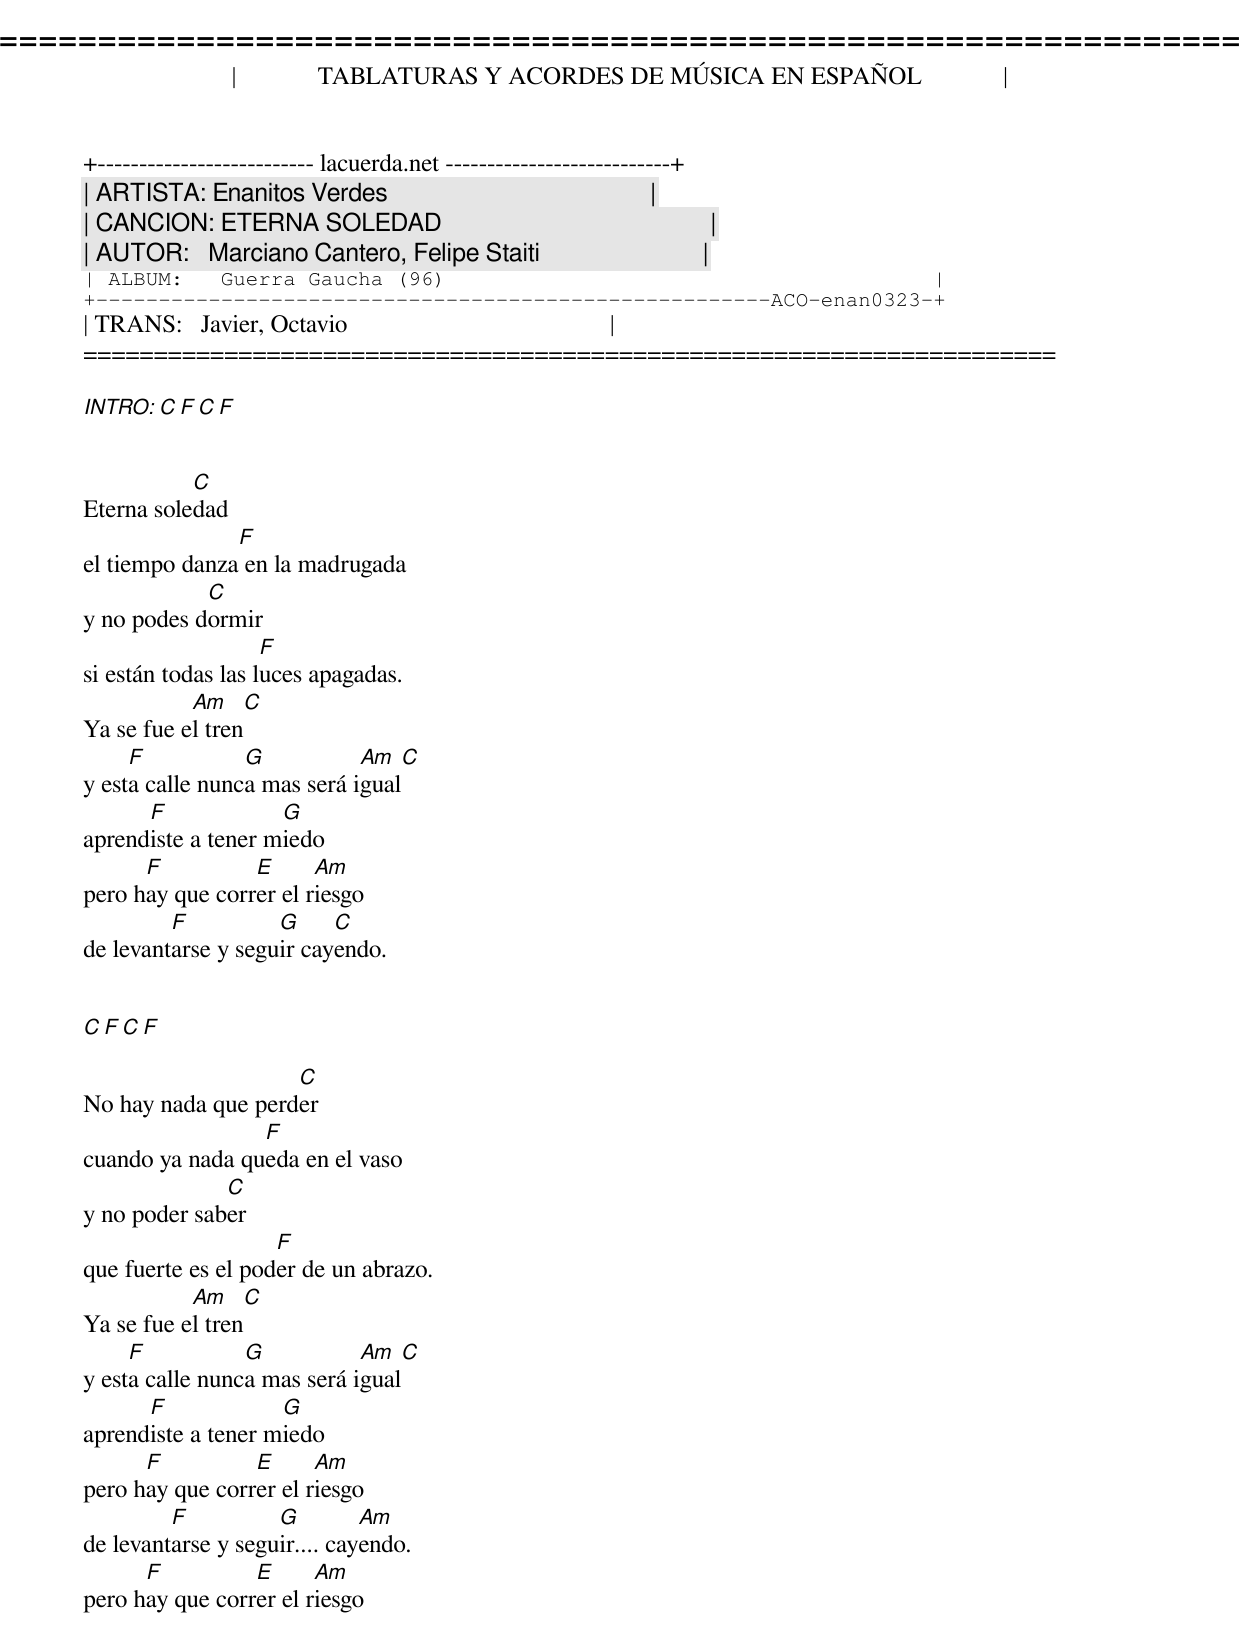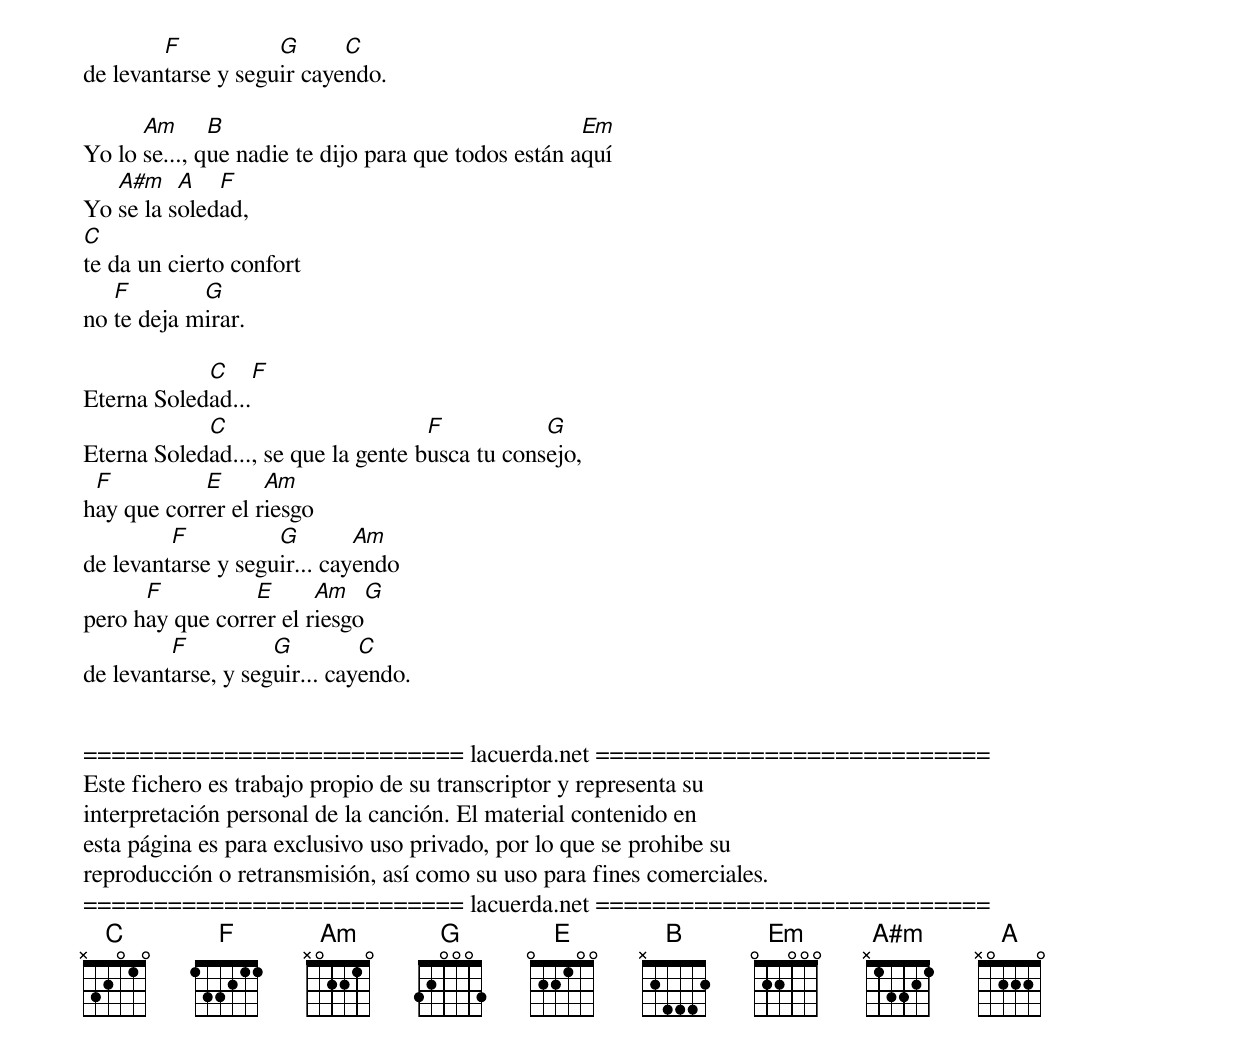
=====================================================================
|             TABLATURAS Y ACORDES DE MÚSICA EN ESPAÑOL             |
+-------------------------- lacuerda.net ---------------------------+
| ARTISTA: Enanitos Verdes                                          |
| CANCION: ETERNA SOLEDAD                                           |
| AUTOR:   Marciano Cantero, Felipe Staiti                          |
| ALBUM:   Guerra Gaucha (96)                                       |
+------------------------------------------------------ACO-enan0323-+
| TRANS:   Javier, Octavio                                          |
=====================================================================

INTRO:   C  F  C  F


           C
Eterna soledad
               F
el tiempo danza en la madrugada
            C
y no podes dormir
                    F
si están todas las luces apagadas.
           Am    C
Ya se fue el tren
     F           G           Am  C
y esta calle nunca mas será igual
      F             G
aprendiste a tener miedo
      F          E      Am
pero hay que correr el riesgo
         F          G     C
de levantarse y seguir cayendo.


 C  F  C  F

                    C
No hay nada que perder
                 F
cuando ya nada queda en el vaso
              C
y no poder saber
                    F
que fuerte es el poder de un abrazo.
           Am    C
Ya se fue el tren
     F           G           Am  C
y esta calle nunca mas será igual
      F             G
aprendiste a tener miedo
      F          E      Am
pero hay que correr el riesgo
         F          G         Am
de levantarse y seguir.... cayendo.
      F          E      Am
pero hay que correr el riesgo
        F           G      C
de levantarse y seguir cayendo.

      Am      B                                      Em
Yo lo se..., que nadie te dijo para que todos están aquí
   A#m    A   F
Yo se la soledad,
C
te da un cierto confort
   F        G
no te deja mirar.

            C                       F
Eterna Soledad...
            C                       F           G
Eterna Soledad..., se que la gente busca tu consejo,
 F          E      Am
hay que correr el riesgo
         F          G        Am
de levantarse y seguir... cayendo
      F          E      Am          G
pero hay que correr el riesgo
         F          G         C
de levantarse, y seguir... cayendo.


=========================== lacuerda.net ============================
Este fichero es trabajo propio de su transcriptor y representa su
interpretación personal de la canción. El material contenido en
esta página es para exclusivo uso privado, por lo que se prohibe su
reproducción o retransmisión, así como su uso para fines comerciales.
=========================== lacuerda.net ============================
